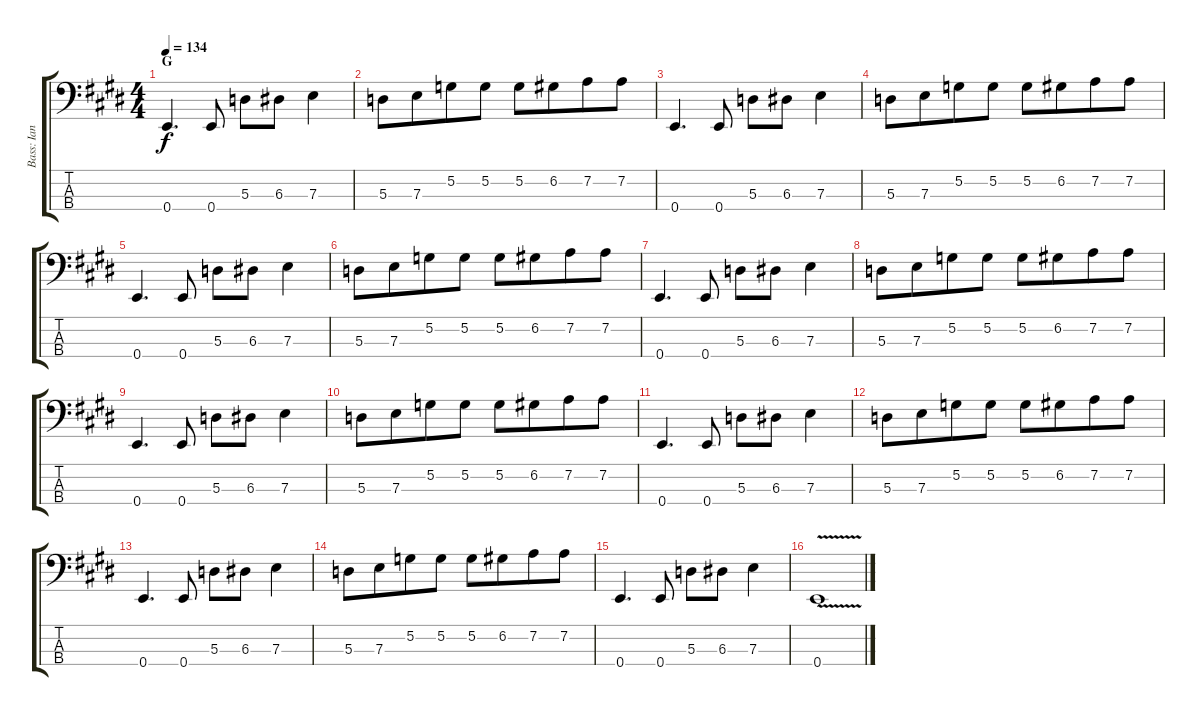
\track ("Bass: Ian" "Bass: Ian") {instrument electricbassfinger}
\staff {score tabs}
\tuning (G2 D2 A1 E1) {hide}
\ts (4 4)
\section ("" "G")
\tempo 134
\clef f4
\ks e
0.4.4{d dy f} 0.4.8 5.3.8 6.3.8 7.3.4 |
5.3.8 7.3.8{beam merge} 5.2.8 5.2.8 5.2.8 6.2.8{beam merge} 7.2.8 7.2.8 |
0.4.4{d} 0.4.8 5.3.8 6.3.8 7.3.4 |
5.3.8 7.3.8{beam merge} 5.2.8 5.2.8 5.2.8 6.2.8{beam merge} 7.2.8 7.2.8 |
0.4.4{d} 0.4.8 5.3.8 6.3.8 7.3.4 |
5.3.8 7.3.8{beam merge} 5.2.8 5.2.8 5.2.8 6.2.8{beam merge} 7.2.8 7.2.8 |
0.4.4{d} 0.4.8 5.3.8 6.3.8 7.3.4 |
5.3.8 7.3.8{beam merge} 5.2.8 5.2.8 5.2.8 6.2.8{beam merge} 7.2.8 7.2.8 |
0.4.4{d} 0.4.8 5.3.8 6.3.8 7.3.4 |
5.3.8 7.3.8{beam merge} 5.2.8 5.2.8 5.2.8 6.2.8{beam merge} 7.2.8 7.2.8 |
0.4.4{d} 0.4.8 5.3.8 6.3.8 7.3.4 |
5.3.8 7.3.8{beam merge} 5.2.8 5.2.8 5.2.8 6.2.8{beam merge} 7.2.8 7.2.8 |
0.4.4{d} 0.4.8 5.3.8 6.3.8 7.3.4 |
5.3.8 7.3.8{beam merge} 5.2.8 5.2.8 5.2.8 6.2.8{beam merge} 7.2.8 7.2.8 |
0.4.4{d} 0.4.8 5.3.8 6.3.8 7.3.4 |
0.4{v}.1
